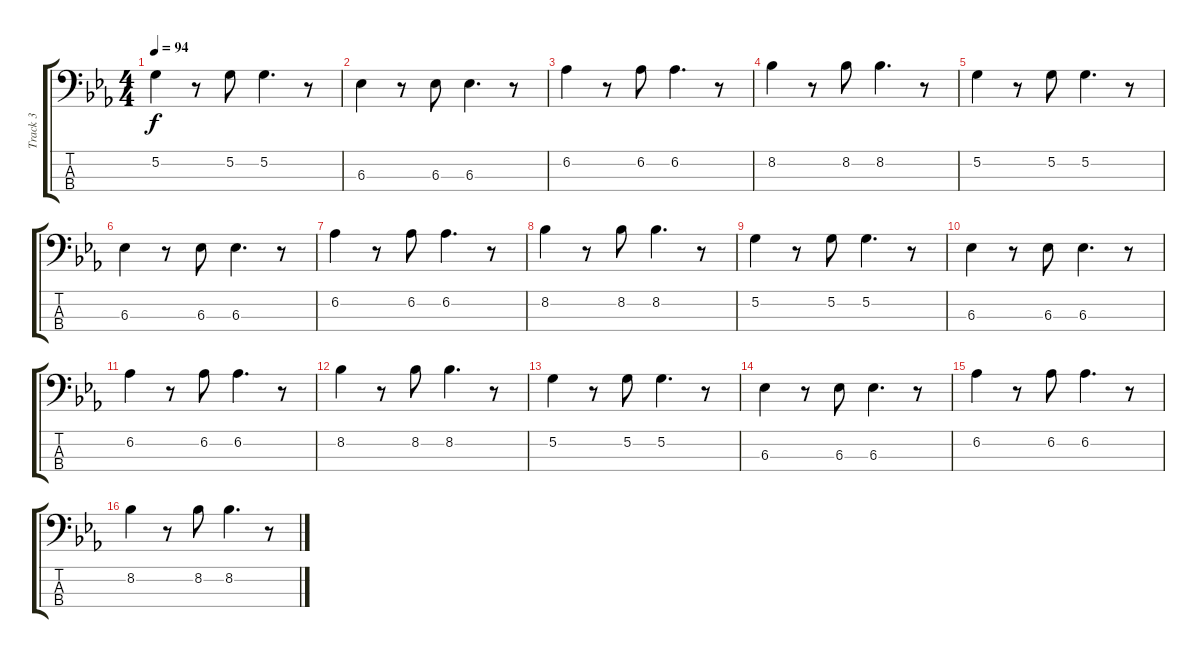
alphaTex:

\track ("Track 3" "Track 3") {instrument electricbassfinger}
\staff {score tabs}
\tuning (G2 D2 A1 E1) {hide}
\ts (4 4)
\tempo 94
\clef f4
\ks eb
5.2.4{dy f} r.8 5.2.8 5.2.4{d} r.8 |
6.3.4 r.8 6.3.8 6.3.4{d} r.8 |
6.2.4 r.8 6.2.8 6.2.4{d} r.8 |
8.2.4 r.8 8.2.8 8.2.4{d} r.8 |
5.2.4 r.8 5.2.8 5.2.4{d} r.8 |
6.3.4 r.8 6.3.8 6.3.4{d} r.8 |
6.2.4 r.8 6.2.8 6.2.4{d} r.8 |
8.2.4 r.8 8.2.8 8.2.4{d} r.8 |
5.2.4 r.8 5.2.8 5.2.4{d} r.8 |
6.3.4 r.8 6.3.8 6.3.4{d} r.8 |
6.2.4 r.8 6.2.8 6.2.4{d} r.8 |
8.2.4 r.8 8.2.8 8.2.4{d} r.8 |
5.2.4 r.8 5.2.8 5.2.4{d} r.8 |
6.3.4 r.8 6.3.8 6.3.4{d} r.8 |
6.2.4 r.8 6.2.8 6.2.4{d} r.8 |
8.2.4 r.8 8.2.8 8.2.4{d} r.8
